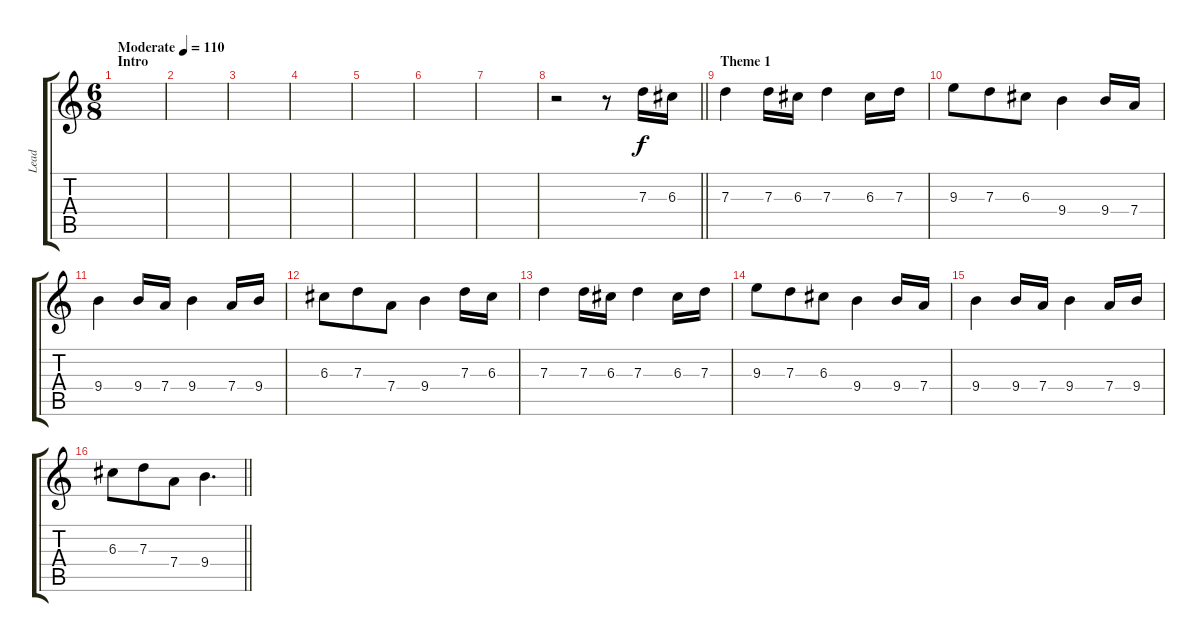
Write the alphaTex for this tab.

\track ("Lead" "Lead") {instrument distortionguitar}
\staff {score tabs}
\tuning (E4 B3 G3 D3 A2 E2) {hide}
\ts (6 8)
\section ("" "Intro")
\tempo (110 "Moderate")
\clef g2
\ks c
|
|
|
|
|
|
|
\barLineRight lightlight
r.2 r.8 7.3.16 6.3.16 |
\section ("" "Theme 1")
7.3.4 7.3.16 6.3.16 7.3.4 6.3.16 7.3.16 |
9.3.8 7.3.8 6.3.8 9.4.4 9.4.16 7.4.16 |
9.4.4 9.4.16 7.4.16 9.4.4 7.4.16 9.4.16 |
6.3.8 7.3.8 7.4.8 9.4.4 7.3.16 6.3.16 |
7.3.4 7.3.16 6.3.16 7.3.4 6.3.16 7.3.16 |
9.3.8 7.3.8 6.3.8 9.4.4 9.4.16 7.4.16 |
9.4.4 9.4.16 7.4.16 9.4.4 7.4.16 9.4.16 |
\barLineRight lightlight
6.3.8 7.3.8 7.4.8 9.4.4{d}
